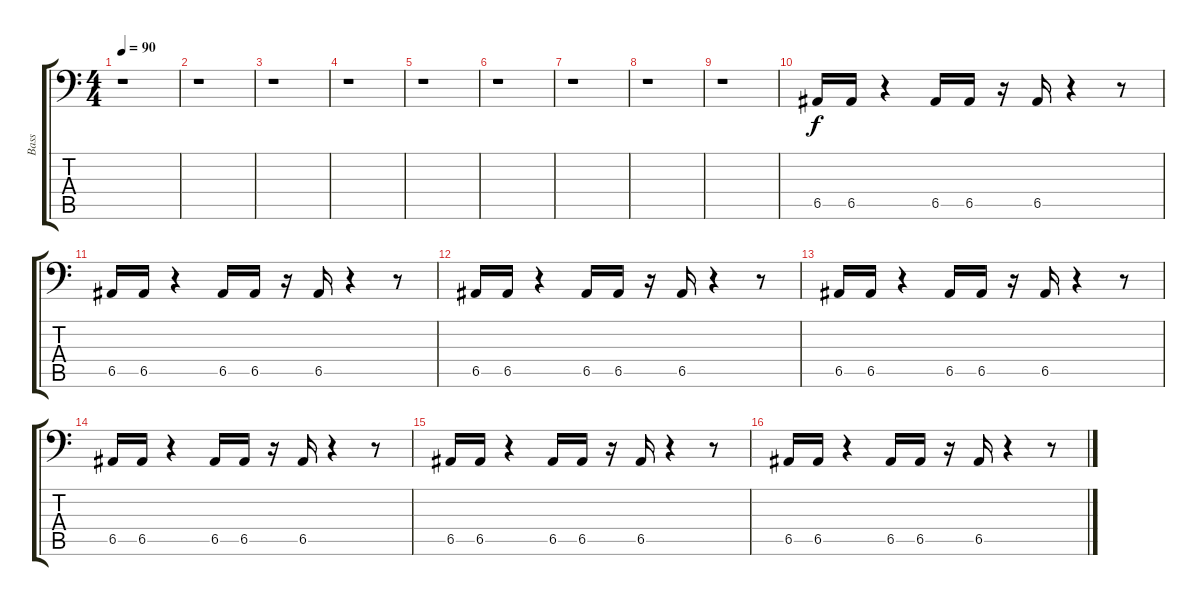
\track ("Bass" "Bass") {instrument slapbass1}
\staff {score tabs}
\tuning (C3 G2 D2 A1 E1 B0) {hide}
\ts (4 4)
\tempo 90
\clef f4
\ks c
r.1{dy f} |
r.1 |
r.1 |
r.1 |
r.1 |
r.1 |
r.1 |
r.1 |
r.1 |
6.5.16 6.5.16 r.4 6.5.16 6.5.16 r.16 6.5.16 r.4 r.8 |
6.5.16 6.5.16 r.4 6.5.16 6.5.16 r.16 6.5.16 r.4 r.8 |
6.5.16 6.5.16 r.4 6.5.16 6.5.16 r.16 6.5.16 r.4 r.8 |
6.5.16 6.5.16 r.4 6.5.16 6.5.16 r.16 6.5.16 r.4 r.8 |
6.5.16 6.5.16 r.4 6.5.16 6.5.16 r.16 6.5.16 r.4 r.8 |
6.5.16 6.5.16 r.4 6.5.16 6.5.16 r.16 6.5.16 r.4 r.8 |
6.5.16 6.5.16 r.4 6.5.16 6.5.16 r.16 6.5.16 r.4 r.8
